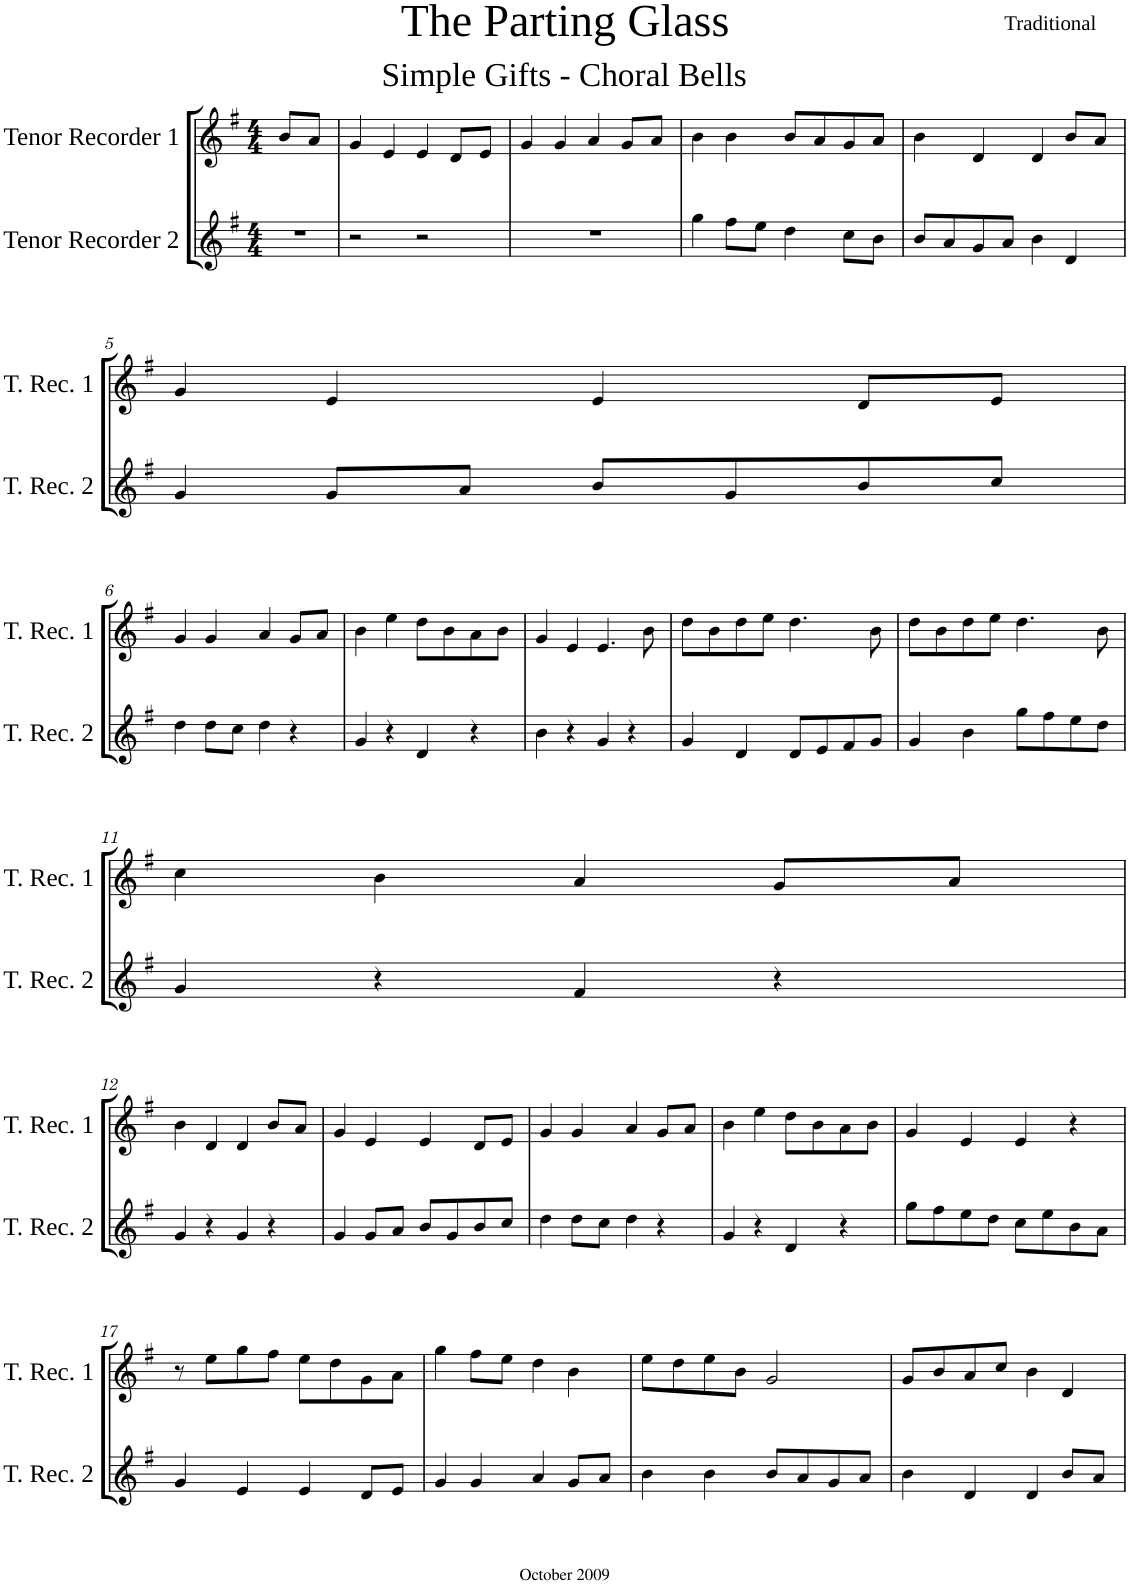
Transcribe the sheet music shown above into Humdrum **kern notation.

**kern	**kern
*part2	*part1
*staff2	*staff1
*I"Tenor Recorder 2	*I"Tenor Recorder 1
*I'T. Rec. 2	*I'T. Rec. 1
*clefG2	*clefG2
*k[f#]	*k[f#]
*M4/4	*M4/4
=	=
1r	8b/L
.	8a/J
.	2.ryy
=1	=1
2r	4g/
.	4e/
2r	4e/
.	8d/L
.	8e/J
=2	=2
1r	4g/
.	4g/
.	4a/
.	8g/L
.	8a/J
=3	=3
4gg\	4b\
8ff#\L	4b\
8ee\J	.
4dd\	8b/L
.	8a/
8cc\L	8g/
8b\J	8a/J
=4	=4
8b/L	4b\
8a/	.
8g/	4d/
8a/J	.
4b\	4d/
4d/	8b/L
.	8a/J
!!LO:LB:g=z
=5	=5
4g/	4g/
8g/L	4e/
8a/J	.
8b/L	4e/
8g/	.
8b/	8d/L
8cc/J	8e/J
!!LO:LB:g=z
=6	=6
4dd\	4g/
8dd\L	4g/
8cc\J	.
4dd\	4a/
4r	8g/L
.	8a/J
=7	=7
4g/	4b\
4r	4ee\
4d/	8dd\L
.	8b\
4r	8a\
.	8b\J
=8	=8
4b\	4g/
4r	4e/
4g/	4.e/
4r	.
.	8b\
=9	=9
4g/	8dd\L
.	8b\
4d/	8dd\
.	8ee\J
8d/L	4.dd\
8e/	.
8f#/	.
8g/J	8b\
=10	=10
4g/	8dd\L
.	8b\
4b\	8dd\
.	8ee\J
8gg\L	4.dd\
8ff#\	.
8ee\	.
8dd\J	8b\
!!LO:LB:g=z
=11	=11
4g/	4cc\
4r	4b\
4f#/	4a/
4r	8g/L
.	8a/J
!!LO:LB:g=z
=12	=12
4g/	4b\
4r	4d/
4g/	4d/
4r	8b/L
.	8a/J
=13	=13
4g/	4g/
8g/L	4e/
8a/J	.
8b/L	4e/
8g/	.
8b/	8d/L
8cc/J	8e/J
=14	=14
4dd\	4g/
8dd\L	4g/
8cc\J	.
4dd\	4a/
4r	8g/L
.	8a/J
=15	=15
4g/	4b\
4r	4ee\
4d/	8dd\L
.	8b\
4r	8a\
.	8b\J
=16	=16
8gg\L	4g/
8ff#\	.
8ee\	4e/
8dd\J	.
8cc\L	4e/
8ee\	.
8b\	4r
8a\J	.
!!LO:LB:g=z
=17	=17
4g/	8r
.	8ee\L
4e/	8gg\
.	8ff#\J
4e/	8ee\L
.	8dd\
8d/L	8g\
8e/J	8a\J
=18	=18
4g/	4gg\
4g/	8ff#\L
.	8ee\J
4a/	4dd\
8g/L	4b\
8a/J	.
=19	=19
4b\	8ee\L
.	8dd\
4b\	8ee\
.	8b\J
8b/L	2g/
8a/	.
8g/	.
8a/J	.
=20	=20
4b\	8g/L
.	8b/
4d/	8a/
.	8cc/J
4d/	4b\
8b/L	4d/
8a/J	.
=	=
*-	*-
